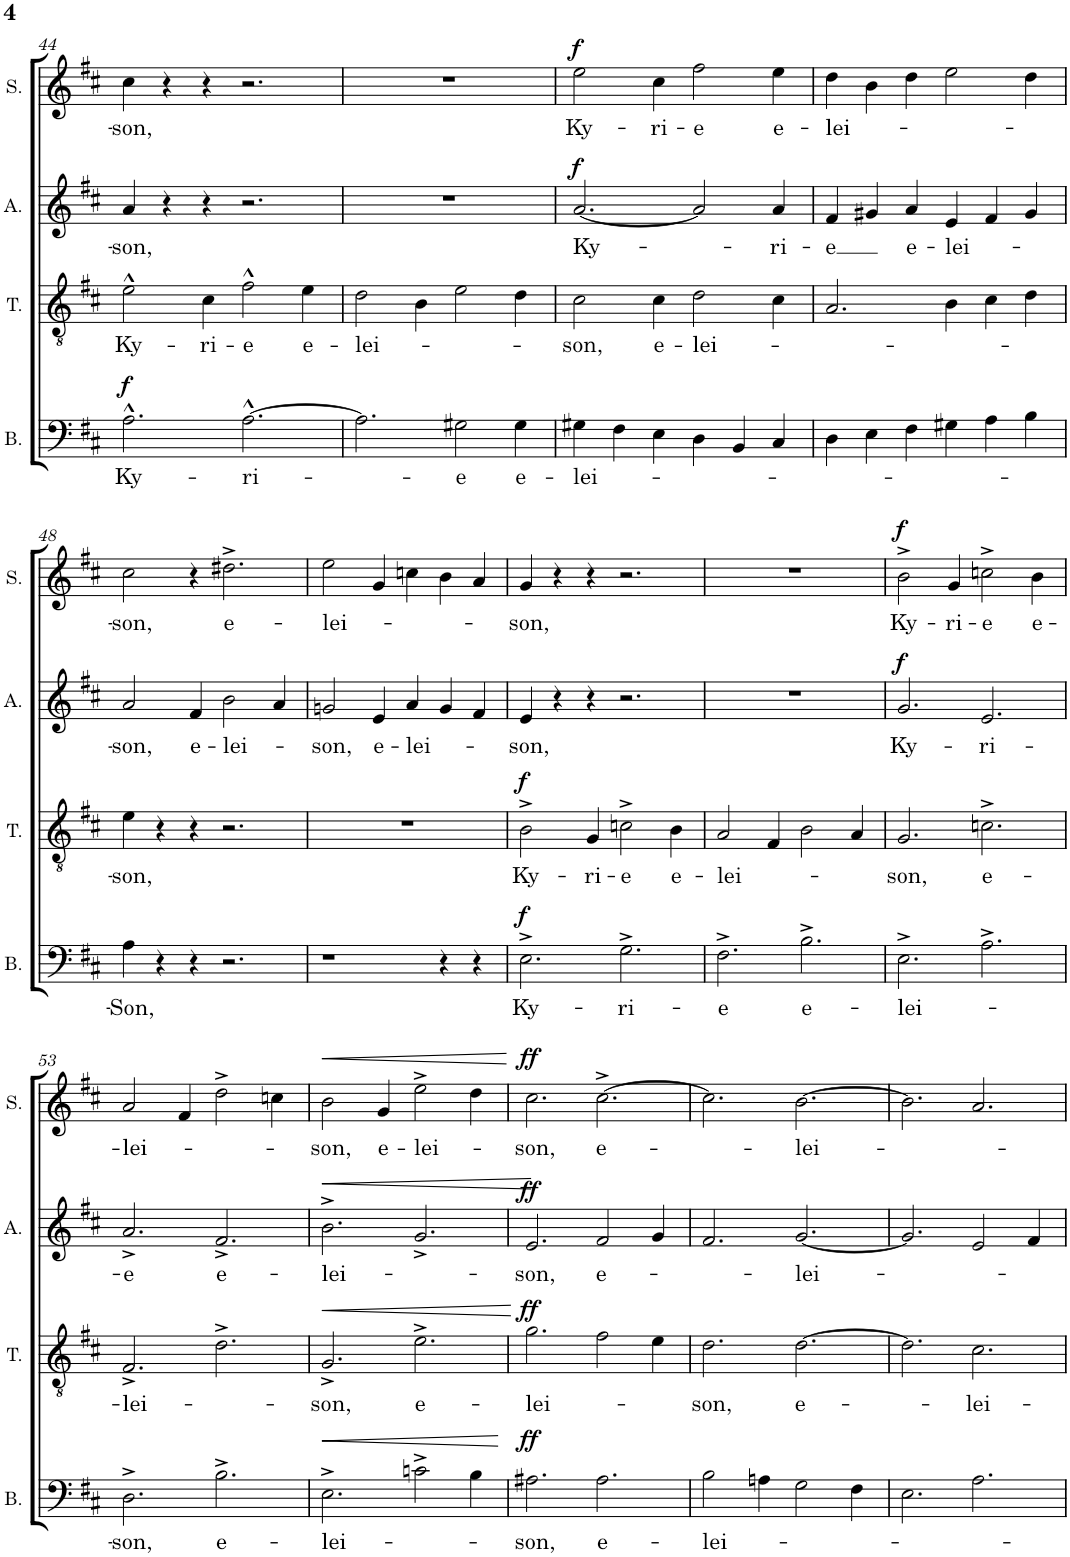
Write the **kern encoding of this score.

**kern	**text	**dynam	**kern	**text	**dynam	**kern	**text	**dynam	**kern	**text	**dynam
*part4	*part4	*part4	*part3	*part3	*part3	*part2	*part2	*part2	*part1	*part1	*part1
*staff4	*staff4	*staff4	*staff3	*staff3	*staff3	*staff2	*staff2	*staff2	*staff1	*staff1	*staff1
*I"Bass	*	*	*I"Tenor	*	*	*I"Alto	*	*	*I"Soprano	*	*
*I'B.	*	*	*I'T.	*	*	*I'A.	*	*	*I'S.	*	*
!!LO:PB:g=z
*clefF4	*	*	*clefGv2	*	*	*clefG2	*	*	*clefG2	*	*
*k[f#c#]	*	*	*k[f#c#]	*	*	*k[f#c#]	*	*	*k[f#c#]	*	*
*M6/4	*	*	*M6/4	*	*	*M6/4	*	*	*M6/4	*	*
=44	=44	=44	=44	=44	=44	=44	=44	=44	=44	=44	=44
!	!LO:LY:b	!LO:DY:a	!	!LO:LY:b	!	!	!LO:LY:b	!	!	!LO:LY:b	!
2.A^^\	Ky-	f	2e^^\	Ky-	.	4a/	-son,	.	4cc#\	-son,	.
.	.	.	.	.	.	4r	.	.	4r	.	.
!	!	!	!	!LO:LY:b	!	!	!	!	!	!	!
.	.	.	4c#\	-ri-	.	4r	.	.	4r	.	.
!	!LO:LY:b	!	!	!LO:LY:b	!	!	!	!	!	!	!
[2.A^^\	-ri-	.	2f#^^\	-e	.	2.r	.	.	2.r	.	.
!	!	!	!	!LO:LY:b	!	!	!	!	!	!	!
.	.	.	4e\	e-	.	.	.	.	.	.	.
=45	=45	=45	=45	=45	=45	=45	=45	=45	=45	=45	=45
!	!	!	!	!LO:LY:b	!	!	!	!	!	!	!
2.A\]	.	.	2d\	-lei-	.	1.r	.	.	1.r	.	.
.	.	.	4B\	.	.	.	.	.	.	.	.
!	!LO:LY:b	!	!	!	!	!	!	!	!	!	!
2G#X\	-e	.	2e\	.	.	.	.	.	.	.	.
!	!LO:LY:b	!	!	!	!	!	!	!	!	!	!
4G#\	e-	.	4d\	.	.	.	.	.	.	.	.
=46	=46	=46	=46	=46	=46	=46	=46	=46	=46	=46	=46
!	!LO:LY:b	!	!	!LO:LY:b	!	!	!LO:LY:b	!LO:DY:a	!	!LO:LY:b	!LO:DY:a
4G#X\	-lei-	.	2c#\	-son,	.	[2.a/	Ky-	f	2ee\	Ky-	f
4F#\	.	.	.	.	.	.	.	.	.	.	.
!	!	!	!	!LO:LY:b	!	!	!	!	!	!LO:LY:b	!
4E\	.	.	4c#\	e-	.	.	.	.	4cc#\	-ri-	.
!	!	!	!	!LO:LY:b	!	!	!	!	!	!LO:LY:b	!
4D\	.	.	2d\	-lei-	.	2a/]	.	.	2ff#\	-e	.
4BB/	.	.	.	.	.	.	.	.	.	.	.
!	!	!	!	!	!	!	!LO:LY:b	!	!	!LO:LY:b	!
4C#/	.	.	4c#\	.	.	4a/	-ri-	.	4ee\	e-	.
=47	=47	=47	=47	=47	=47	=47	=47	=47	=47	=47	=47
!	!	!	!	!	!	!	!LO:LY:b	!	!	!LO:LY:b	!
4D\	.	.	2.A/	.	.	4f#/	-e	.	4dd\	-lei-	.
4E\	.	.	.	.	.	4g#X/	.	.	4b\	.	.
!	!	!	!	!	!	!	!LO:LY:b	!	!	!	!
4F#\	.	.	.	.	.	4a/	e-	.	4dd\	.	.
!	!	!	!	!	!	!	!LO:LY:b	!	!	!	!
4G#X\	.	.	4B\	.	.	4e/	-lei-	.	2ee\	.	.
4A\	.	.	4c#\	.	.	4f#/	.	.	.	.	.
4B\	.	.	4d\	.	.	4g#/	.	.	4dd\	.	.
!!LO:LB:g=z
=48	=48	=48	=48	=48	=48	=48	=48	=48	=48	=48	=48
!	!LO:LY:b	!	!	!LO:LY:b	!	!	!LO:LY:b	!	!	!LO:LY:b	!
4A\	-Son,	.	4e\	-son,	.	2a/	-son,	.	2cc#\	-son,	.
4r	.	.	4r	.	.	.	.	.	.	.	.
!	!	!	!	!	!	!	!LO:LY:b	!	!	!	!
4r	.	.	4r	.	.	4f#/	e-	.	4r	.	.
!	!	!	!	!	!	!	!LO:LY:b	!	!	!LO:LY:b	!
2.r	.	.	2.r	.	.	2b\	-lei-	.	2.dd#X^\	e-	.
.	.	.	.	.	.	4a/	.	.	.	.	.
=49	=49	=49	=49	=49	=49	=49	=49	=49	=49	=49	=49
!	!	!	!	!	!	!	!LO:LY:b	!	!	!LO:LY:b	!
1r	.	.	1.r	.	.	2gn/	-son,	.	2ee\	-lei-	.
!	!	!	!	!	!	!	!LO:LY:b	!	!	!	!
.	.	.	.	.	.	4e/	e-	.	4g/	.	.
!	!	!	!	!	!	!	!LO:LY:b	!	!	!	!
.	.	.	.	.	.	4a/	-lei-	.	4ccn\	.	.
4r	.	.	.	.	.	4g/	.	.	4b\	.	.
4r	.	.	.	.	.	4f#/	.	.	4a/	.	.
=50	=50	=50	=50	=50	=50	=50	=50	=50	=50	=50	=50
!	!LO:LY:b	!LO:DY:a	!	!LO:LY:b	!LO:DY:a	!	!LO:LY:b	!	!	!LO:LY:b	!
2.E^\	Ky-	f	2B^\	Ky-	f	4e/	-son,	.	4g/	-son,	.
.	.	.	.	.	.	4r	.	.	4r	.	.
!	!	!	!	!LO:LY:b	!	!	!	!	!	!	!
.	.	.	4G/	-ri-	.	4r	.	.	4r	.	.
!	!LO:LY:b	!	!	!LO:LY:b	!	!	!	!	!	!	!
2.G^\	-ri-	.	2cn^\	-e	.	2.r	.	.	2.r	.	.
!	!	!	!	!LO:LY:b	!	!	!	!	!	!	!
.	.	.	4B\	e-	.	.	.	.	.	.	.
=51	=51	=51	=51	=51	=51	=51	=51	=51	=51	=51	=51
!	!LO:LY:b	!	!	!LO:LY:b	!	!	!	!	!	!	!
2.F#^\	-e	.	2A/	-lei-	.	1.r	.	.	1.r	.	.
.	.	.	4F#/	.	.	.	.	.	.	.	.
!	!LO:LY:b	!	!	!	!	!	!	!	!	!	!
2.B^\	e-	.	2B\	.	.	.	.	.	.	.	.
.	.	.	4A/	.	.	.	.	.	.	.	.
=52	=52	=52	=52	=52	=52	=52	=52	=52	=52	=52	=52
!	!LO:LY:b	!	!	!LO:LY:b	!	!	!LO:LY:b	!LO:DY:a	!	!LO:LY:b	!LO:DY:a
2.E^\	-lei-	.	2.G/	-son,	.	2.g/	Ky-	f	2b^\	Ky-	f
!	!	!	!	!	!	!	!	!	!	!LO:LY:b	!
.	.	.	.	.	.	.	.	.	4g/	-ri-	.
!	!	!	!	!LO:LY:b	!	!	!LO:LY:b	!	!	!LO:LY:b	!
2.A^\	.	.	2.cn^\	e-	.	2.e/	-ri-	.	2ccn^\	-e	.
!	!	!	!	!	!	!	!	!	!	!LO:LY:b	!
.	.	.	.	.	.	.	.	.	4b\	e-	.
!!LO:LB:g=z
=53	=53	=53	=53	=53	=53	=53	=53	=53	=53	=53	=53
!	!LO:LY:b	!	!	!LO:LY:b	!	!	!LO:LY:b	!	!	!LO:LY:b	!
2.D^\	-son,	.	2.F#^/	-lei-	.	2.a^/	-e	.	2a/	-lei-	.
.	.	.	.	.	.	.	.	.	4f#/	.	.
!	!LO:LY:b	!	!	!	!	!	!LO:LY:b	!	!	!	!
2.B^\	e-	.	2.d^\	.	.	2.f#^/	e-	.	2dd^\	.	.
.	.	.	.	.	.	.	.	.	4ccn\	.	.
=54	=54	=54	=54	=54	=54	=54	=54	=54	=54	=54	=54
!	!LO:LY:b	!LO:HP:b	!	!LO:LY:b	!LO:HP:b	!	!LO:LY:b	!LO:HP:b	!	!LO:LY:b	!LO:HP:b
2.E^\	-lei-	<	2.G^/	-son,	<	2.b^\	-lei-	<	2b\	-son,	<
!	!	!	!	!	!	!	!	!	!	!LO:LY:b	!
.	.	.	.	.	.	.	.	.	4g/	e-	.
!	!	!	!	!LO:LY:b	!	!	!	!	!	!LO:LY:b	!
2cn^\	.	.	2.e^\	e-	.	2.g^/	.	.	2ee^\	-lei-	.
4B\	.	.	.	.	.	.	.	.	4dd\	.	.
.	.	[	.	.	[	.	.	.	.	.	[
=55	=55	=55	=55	=55	=55	=55	=55	=55	=55	=55	=55
!	!LO:LY:b	!LO:DY:a	!	!LO:LY:b	!LO:DY:a	!	!LO:LY:b	!LO:DY:a	!	!LO:LY:b	!LO:DY:a
2.A#X\	-son,	ff	2.g\	-lei-	ff	2.e/	-son,	ff	2.cc#\	-son,	ff
!	!LO:LY:b	!	!	!	!	!	!LO:LY:b	!	!	!LO:LY:b	!
2.A#\	e-	.	2f#\	.	.	2f#/	e-	[	[2.cc#^\	e-	.
.	.	.	4e\	.	.	4g/	.	.	.	.	.
=56	=56	=56	=56	=56	=56	=56	=56	=56	=56	=56	=56
!	!LO:LY:b	!	!	!LO:LY:b	!	!	!	!	!	!	!
2B\	-lei-	.	2.d\	-son,	.	2.f#/	.	.	2.cc#\]	.	.
4An\	.	.	.	.	.	.	.	.	.	.	.
!	!	!	!	!LO:LY:b	!	!	!LO:LY:b	!	!	!LO:LY:b	!
2G\	.	.	[2.d\	e-	.	[2.g/	-lei-	.	[2.b\	-lei-	.
4F#\	.	.	.	.	.	.	.	.	.	.	.
=57	=57	=57	=57	=57	=57	=57	=57	=57	=57	=57	=57
2.E\	.	.	2.d\]	.	.	2.g/]	.	.	2.b\]	.	.
!	!	!	!	!LO:LY:b	!	!	!	!	!	!	!
2.A\	.	.	2.c#\	-lei-	.	2e/	.	.	2.a/	.	.
.	.	.	.	.	.	4f#/	.	.	.	.	.
=	=	=	=	=	=	=	=	=	=	=	=
*-	*-	*-	*-	*-	*-	*-	*-	*-	*-	*-	*-
